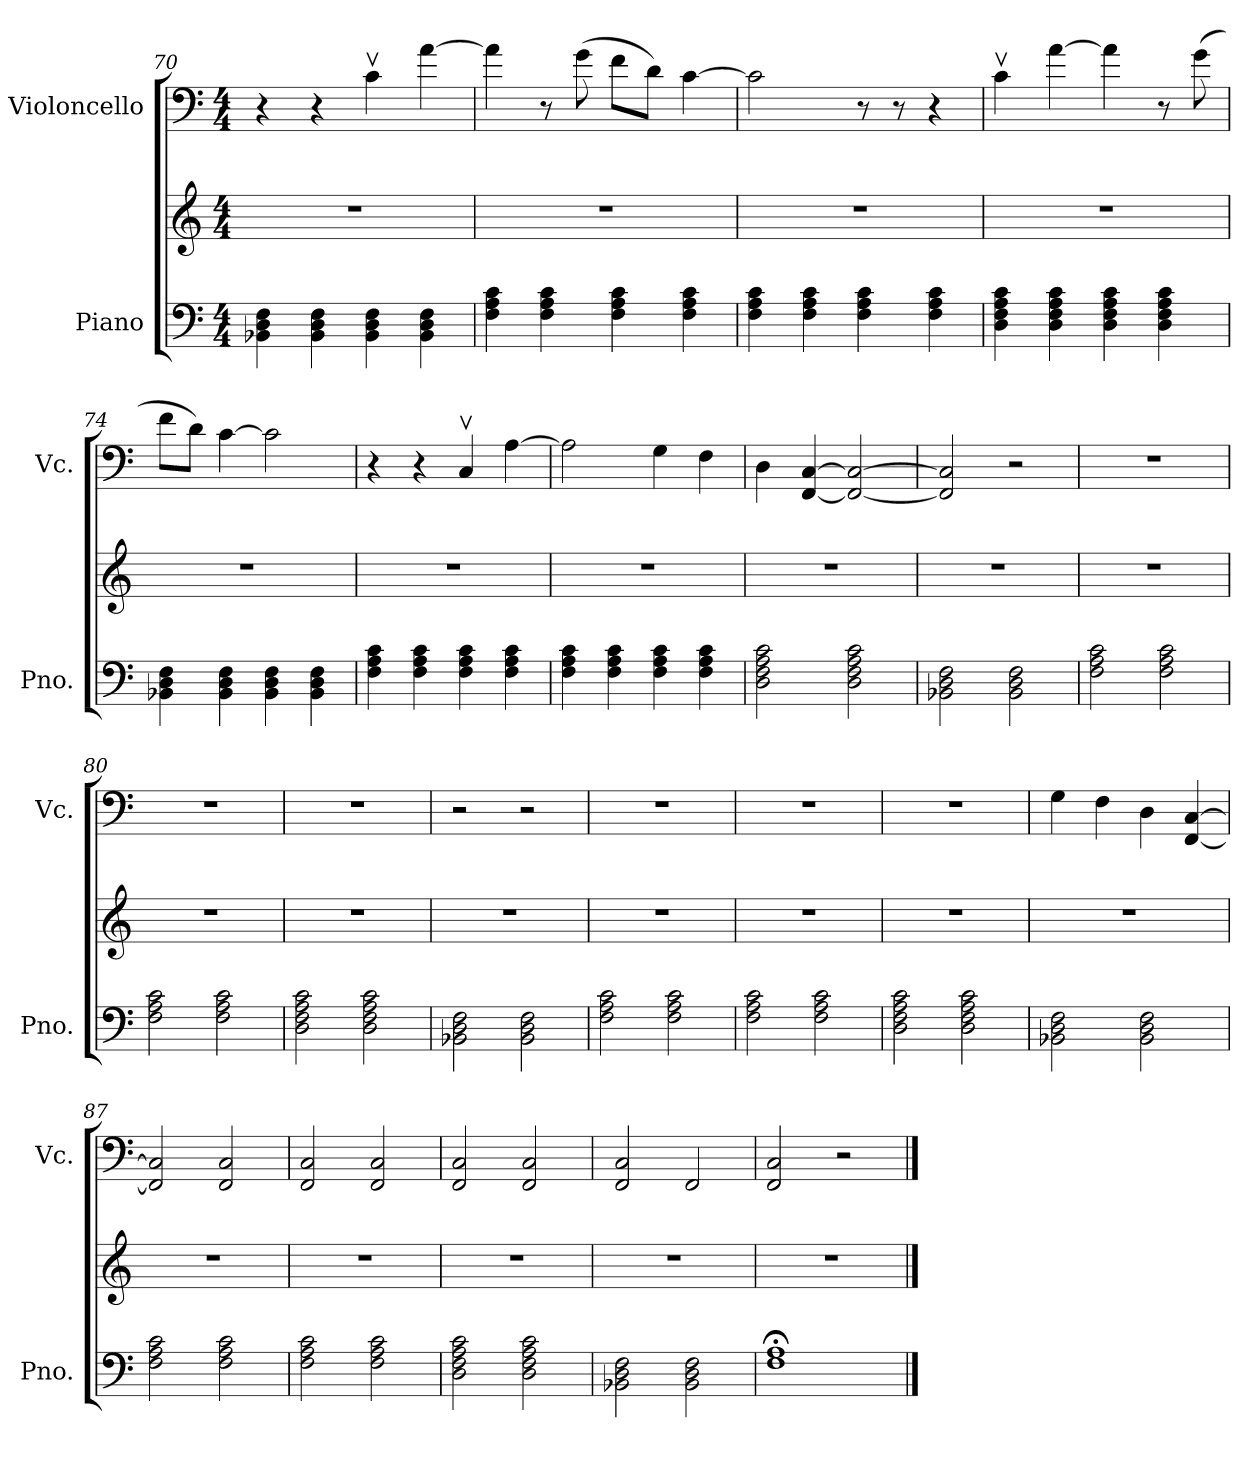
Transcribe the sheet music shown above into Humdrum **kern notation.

**kern	**kern	**kern
*part2	*part2	*part1
*staff3	*staff2	*staff1
*I"Piano	*	*I"Violoncello
*I'Pno.	*	*I'Vc.
*clefF4	*clefG2	*clefF4
*k[]	*k[]	*k[]
*M4/4	*M4/4	*M4/4
=70	=70	=70
4BB-X\ 4D\ 4F\	1r	4r
4BB-\ 4D\ 4F\	.	4r
4BB-\ 4D\ 4F\	.	4cv\
4BB-\ 4D\ 4F\	.	[4a\
=71	=71	=71
4F\ 4A\ 4c\	1r	4a\]
4F\ 4A\ 4c\	.	8r
.	.	(>8g\
4F\ 4A\ 4c\	.	8f\L
.	.	8d\J)
4F\ 4A\ 4c\	.	[4c\
=72	=72	=72
4F\ 4A\ 4c\	1r	2c\]
4F\ 4A\ 4c\	.	.
4F\ 4A\ 4c\	.	8r
.	.	8r
4F\ 4A\ 4c\	.	4r
!!LO:LB:g=z
=73	=73	=73
4D\ 4F\ 4A\ 4c\	1r	4cv\
4D\ 4F\ 4A\ 4c\	.	[4a\
4D\ 4F\ 4A\ 4c\	.	4a\]
4D\ 4F\ 4A\ 4c\	.	8r
.	.	(>8g\
=74	=74	=74
4BB-X\ 4D\ 4F\	1r	8f\L
.	.	8d\J)
4BB-\ 4D\ 4F\	.	[4c\
4BB-\ 4D\ 4F\	.	2c\]
4BB-\ 4D\ 4F\	.	.
=75	=75	=75
4F\ 4A\ 4c\	1r	4r
4F\ 4A\ 4c\	.	4r
4F\ 4A\ 4c\	.	4Cv/
4F\ 4A\ 4c\	.	[4A\
=76	=76	=76
4F\ 4A\ 4c\	1r	2A\]
4F\ 4A\ 4c\	.	.
4F\ 4A\ 4c\	.	4G\
4F\ 4A\ 4c\	.	4F\
=77	=77	=77
2D\ 2F\ 2A\ 2c\	1r	4D\
.	.	[4FF/ [4C/
2D\ 2F\ 2A\ 2c\	.	2FF/_ 2C/_
=78	=78	=78
2BB-X\ 2D\ 2F\	1r	2FF/] 2C/]
2BB-\ 2D\ 2F\	.	2r
=79	=79	=79
2F\ 2A\ 2c\	1r	1r
2F\ 2A\ 2c\	.	.
=80	=80	=80
2F\ 2A\ 2c\	1r	1r
2F\ 2A\ 2c\	.	.
=81	=81	=81
2D\ 2F\ 2A\ 2c\	1r	1r
2D\ 2F\ 2A\ 2c\	.	.
!!LO:PB:g=z
=82	=82	=82
2BB-X\ 2D\ 2F\	1r	2r
2BB-\ 2D\ 2F\	.	2r
=83	=83	=83
2F\ 2A\ 2c\	1r	1r
2F\ 2A\ 2c\	.	.
=84	=84	=84
2F\ 2A\ 2c\	1r	1r
2F\ 2A\ 2c\	.	.
=85	=85	=85
2D\ 2F\ 2A\ 2c\	1r	1r
2D\ 2F\ 2A\ 2c\	.	.
=86	=86	=86
2BB-X\ 2D\ 2F\	1r	4G\
.	.	4F\
2BB-\ 2D\ 2F\	.	4D\
.	.	[4FF/ [4C/
=87	=87	=87
2F\ 2A\ 2c\	1r	2FF/] 2C/]
2F\ 2A\ 2c\	.	2FF/ 2C/
=88	=88	=88
2F\ 2A\ 2c\	1r	2FF/ 2C/
2F\ 2A\ 2c\	.	2FF/ 2C/
=89	=89	=89
2D\ 2F\ 2A\ 2c\	1r	2FF/ 2C/
2D\ 2F\ 2A\ 2c\	.	2FF/ 2C/
=90	=90	=90
2BB-X\ 2D\ 2F\	1r	2FF/ 2C/
2BB-\ 2D\ 2F\	.	2FF/
=91	=91	=91
1F;< 1A;<	1r	2FF/ 2C/
.	.	2r
==	==	==
*-	*-	*-
